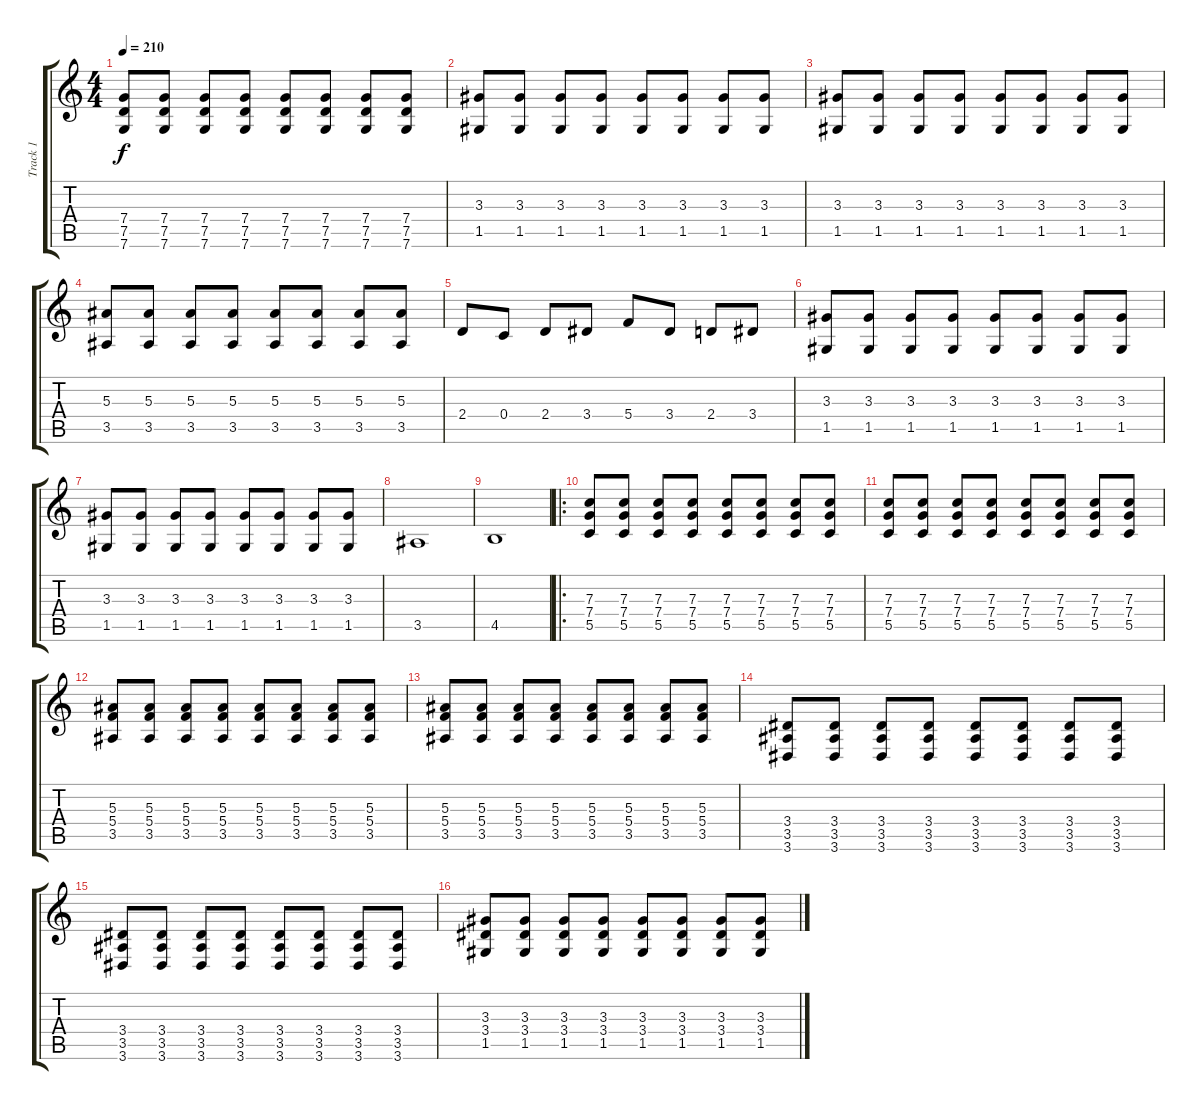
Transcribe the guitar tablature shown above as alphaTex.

\track ("Track 1" "Track 1") {instrument distortionguitar}
\staff {score tabs}
\tuning (D4 A3 F3 C3 G2 C2) {hide}
\ts (4 4)
\tempo 210
\clef g2
\ks c
(7.4 7.5 7.6).8{dy f} (7.4 7.5 7.6).8 (7.4 7.5 7.6).8 (7.4 7.5 7.6).8 (7.4 7.5 7.6).8 (7.4 7.5 7.6).8 (7.4 7.5 7.6).8 (7.4 7.5 7.6).8 |
(3.3 1.5).8 (3.3 1.5).8 (3.3 1.5).8 (3.3 1.5).8 (3.3 1.5).8 (3.3 1.5).8 (3.3 1.5).8 (3.3 1.5).8 |
(3.3 1.5).8 (3.3 1.5).8 (3.3 1.5).8 (3.3 1.5).8 (3.3 1.5).8 (3.3 1.5).8 (3.3 1.5).8 (3.3 1.5).8 |
(5.3 3.5).8 (5.3 3.5).8 (5.3 3.5).8 (5.3 3.5).8 (5.3 3.5).8 (5.3 3.5).8 (5.3 3.5).8 (5.3 3.5).8 |
2.4.8 0.4.8 2.4.8 3.4.8 5.4.8 3.4.8 2.4.8 3.4.8 |
(3.3 1.5).8 (3.3 1.5).8 (3.3 1.5).8 (3.3 1.5).8 (3.3 1.5).8 (3.3 1.5).8 (3.3 1.5).8 (3.3 1.5).8 |
(3.3 1.5).8 (3.3 1.5).8 (3.3 1.5).8 (3.3 1.5).8 (3.3 1.5).8 (3.3 1.5).8 (3.3 1.5).8 (3.3 1.5).8 |
3.5.1 |
4.5.1 |
\ro
(7.3 7.4 5.5).8 (7.3 7.4 5.5).8 (7.3 7.4 5.5).8 (7.3 7.4 5.5).8 (7.3 7.4 5.5).8 (7.3 7.4 5.5).8 (7.3 7.4 5.5).8 (7.3 7.4 5.5).8 |
(7.3 7.4 5.5).8 (7.3 7.4 5.5).8 (7.3 7.4 5.5).8 (7.3 7.4 5.5).8 (7.3 7.4 5.5).8 (7.3 7.4 5.5).8 (7.3 7.4 5.5).8 (7.3 7.4 5.5).8 |
(5.3 5.4 3.5).8 (5.3 5.4 3.5).8 (5.3 5.4 3.5).8 (5.3 5.4 3.5).8 (5.3 5.4 3.5).8 (5.3 5.4 3.5).8 (5.3 5.4 3.5).8 (5.3 5.4 3.5).8 |
(5.3 5.4 3.5).8 (5.3 5.4 3.5).8 (5.3 5.4 3.5).8 (5.3 5.4 3.5).8 (5.3 5.4 3.5).8 (5.3 5.4 3.5).8 (5.3 5.4 3.5).8 (5.3 5.4 3.5).8 |
(3.4 3.5 3.6).8 (3.4 3.5 3.6).8 (3.4 3.5 3.6).8 (3.4 3.5 3.6).8 (3.4 3.5 3.6).8 (3.4 3.5 3.6).8 (3.4 3.5 3.6).8 (3.4 3.5 3.6).8 |
(3.4 3.5 3.6).8 (3.4 3.5 3.6).8 (3.4 3.5 3.6).8 (3.4 3.5 3.6).8 (3.4 3.5 3.6).8 (3.4 3.5 3.6).8 (3.4 3.5 3.6).8 (3.4 3.5 3.6).8 |
(3.3 3.4 1.5).8 (3.3 3.4 1.5).8 (3.3 3.4 1.5).8 (3.3 3.4 1.5).8 (3.3 3.4 1.5).8 (3.3 3.4 1.5).8 (3.3 3.4 1.5).8 (3.3 3.4 1.5).8
